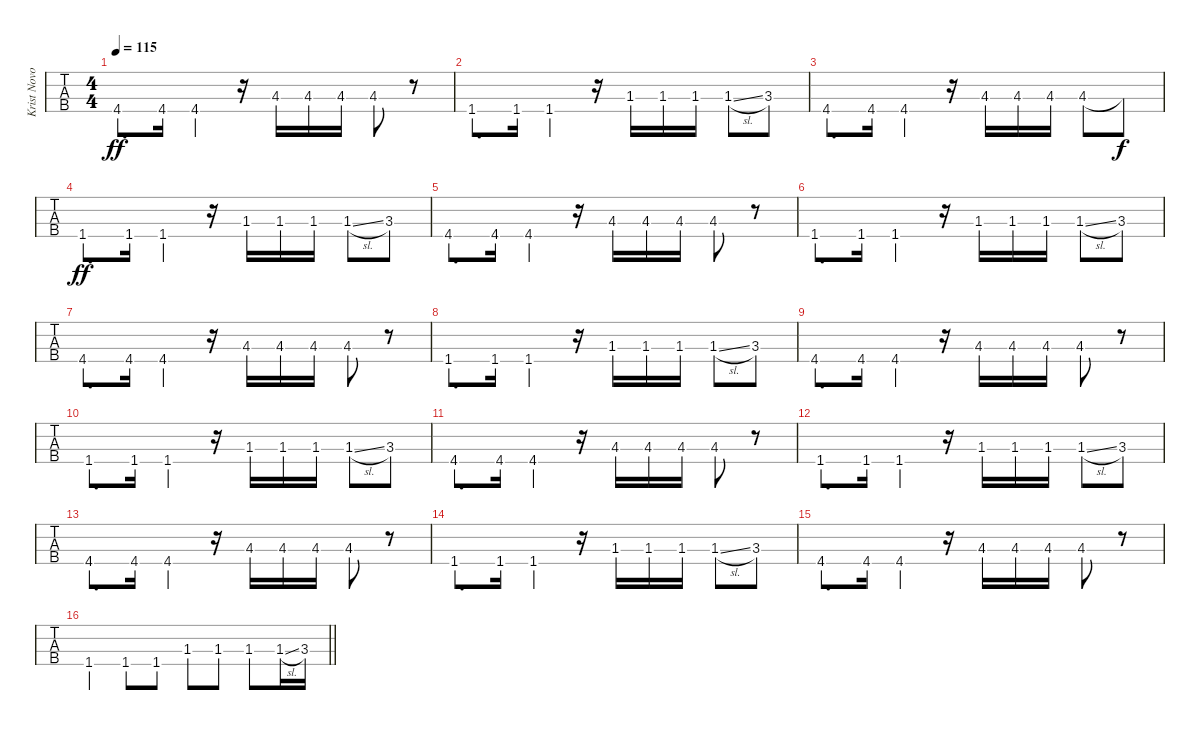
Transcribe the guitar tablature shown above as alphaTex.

\track ("Krist Novoselic" "Krist Novo") {instrument electricbasspick}
\staff {tabs}
\tuning (G2 D2 A1 E1) {hide}
\ts (4 4)
\tempo 115
\clef f4
\ks c
4.4.8{d dy ff} 4.4.16 4.4.4 r.16 4.3.16 4.3.16 4.3.16 4.3.8 r.8 |
1.4.8{d} 1.4.16 1.4.4 r.16 1.3.16 1.3.16 1.3.16 1.3{sl}.8 3.3.8 |
4.4.8{d} 4.4.16 4.4.4 r.16 4.3.16 4.3.16 4.3.16 4.3.8 4.3{t}.8{dy f} |
1.4.8{d dy ff} 1.4.16 1.4.4 r.16 1.3.16 1.3.16 1.3.16 1.3{sl}.8 3.3.8 |
4.4.8{d} 4.4.16 4.4.4 r.16 4.3.16 4.3.16 4.3.16 4.3.8 r.8 |
1.4.8{d} 1.4.16 1.4.4 r.16 1.3.16 1.3.16 1.3.16 1.3{sl}.8 3.3.8 |
4.4.8{d} 4.4.16 4.4.4 r.16 4.3.16 4.3.16 4.3.16 4.3.8 r.8 |
1.4.8{d} 1.4.16 1.4.4 r.16 1.3.16 1.3.16 1.3.16 1.3{sl}.8 3.3.8 |
4.4.8{d} 4.4.16 4.4.4 r.16 4.3.16 4.3.16 4.3.16 4.3.8 r.8 |
1.4.8{d} 1.4.16 1.4.4 r.16 1.3.16 1.3.16 1.3.16 1.3{sl}.8 3.3.8 |
4.4.8{d} 4.4.16 4.4.4 r.16 4.3.16 4.3.16 4.3.16 4.3.8 r.8 |
1.4.8{d} 1.4.16 1.4.4 r.16 1.3.16 1.3.16 1.3.16 1.3{sl}.8 3.3.8 |
4.4.8{d} 4.4.16 4.4.4 r.16 4.3.16 4.3.16 4.3.16 4.3.8 r.8 |
1.4.8{d} 1.4.16 1.4.4 r.16 1.3.16 1.3.16 1.3.16 1.3{sl}.8 3.3.8 |
4.4.8{d} 4.4.16 4.4.4 r.16 4.3.16 4.3.16 4.3.16 4.3.8 r.8 |
\barLineRight lightlight
1.4.4 1.4.8 1.4.8 1.3.8 1.3.8 1.3.8 1.3{sl}.16 3.3.16
